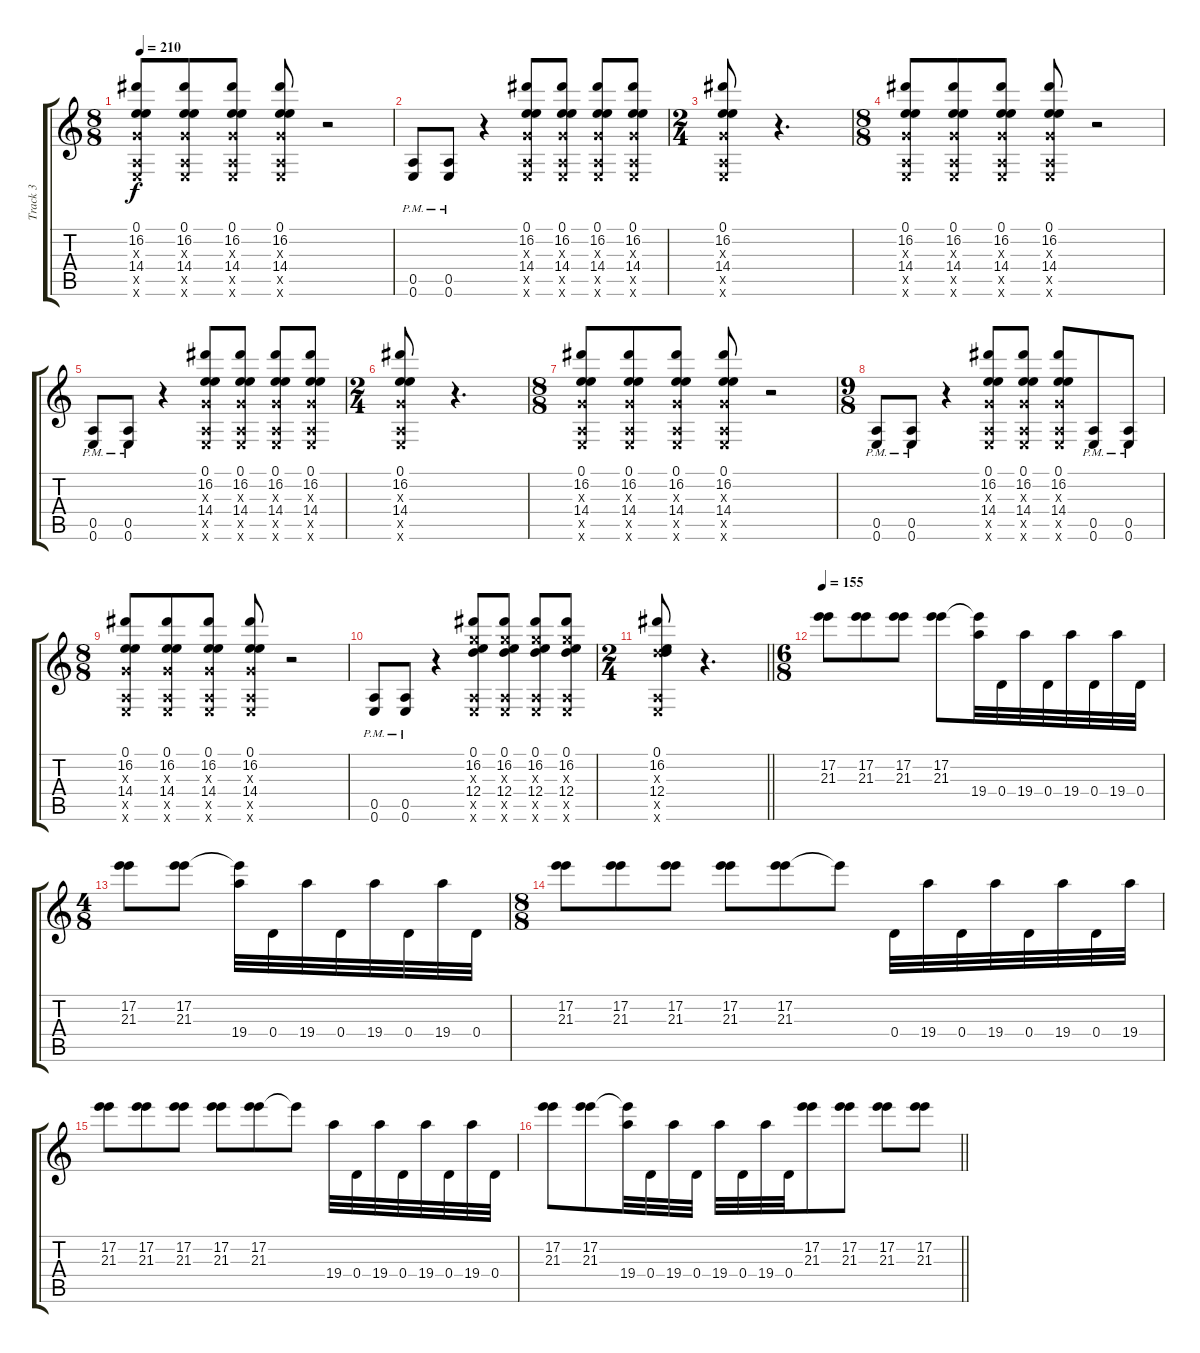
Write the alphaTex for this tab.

\track ("Track 3" "Track 3") {instrument distortionguitar}
\staff {score tabs}
\tuning (E4 B3 G3 D3 A2 E2) {hide}
\ts (8 8)
\tempo 210
\tempo 145
\tempo 210
\clef g2
\ks c
(0.1 16.2 0.3{x} 14.4 0.5{x} 0.6{x}).8{dy f instrument distortionguitar} (0.1 16.2 0.3{x} 14.4 0.5{x} 0.6{x}).8 (0.1 16.2 0.3{x} 14.4 0.5{x} 0.6{x}).8 (0.1 16.2 0.3{x} 14.4 0.5{x} 0.6{x}).8 r.2 |
(0.5{pm} 0.6{pm}).8 (0.5{pm} 0.6{pm}).8 r.4 (0.1 16.2 0.3{x} 14.4 0.5{x} 0.6{x}).8 (0.1 16.2 0.3{x} 14.4 0.5{x} 0.6{x}).8 (0.1 16.2 0.3{x} 14.4 0.5{x} 0.6{x}).8 (0.1 16.2 0.3{x} 14.4 0.5{x} 0.6{x}).8 |
\ts (2 4)
(0.1 16.2 0.3{x} 14.4 0.5{x} 0.6{x}).8 r.4{d} |
\ts (8 8)
(0.1 16.2 0.3{x} 14.4 0.5{x} 0.6{x}).8 (0.1 16.2 0.3{x} 14.4 0.5{x} 0.6{x}).8 (0.1 16.2 0.3{x} 14.4 0.5{x} 0.6{x}).8 (0.1 16.2 0.3{x} 14.4 0.5{x} 0.6{x}).8 r.2 |
(0.5{pm} 0.6{pm}).8 (0.5{pm} 0.6{pm}).8 r.4 (0.1 16.2 0.3{x} 14.4 0.5{x} 0.6{x}).8 (0.1 16.2 0.3{x} 14.4 0.5{x} 0.6{x}).8 (0.1 16.2 0.3{x} 14.4 0.5{x} 0.6{x}).8 (0.1 16.2 0.3{x} 14.4 0.5{x} 0.6{x}).8 |
\ts (2 4)
(0.1 16.2 0.3{x} 14.4 0.5{x} 0.6{x}).8 r.4{d} |
\ts (8 8)
(0.1 16.2 0.3{x} 14.4 0.5{x} 0.6{x}).8 (0.1 16.2 0.3{x} 14.4 0.5{x} 0.6{x}).8 (0.1 16.2 0.3{x} 14.4 0.5{x} 0.6{x}).8 (0.1 16.2 0.3{x} 14.4 0.5{x} 0.6{x}).8 r.2 |
\ts (9 8)
(0.5{pm} 0.6{pm}).8 (0.5{pm} 0.6{pm}).8 r.4 (0.1 16.2 0.3{x} 14.4 0.5{x} 0.6{x}).8 (0.1 16.2 0.3{x} 14.4 0.5{x} 0.6{x}).8 (0.1 16.2 0.3{x} 14.4 0.5{x} 0.6{x}).8 (0.5{pm} 0.6{pm}).8 (0.5{pm} 0.6{pm}).8 |
\ts (8 8)
(0.1 16.2 0.3{x} 14.4 0.5{x} 0.6{x}).8 (0.1 16.2 0.3{x} 14.4 0.5{x} 0.6{x}).8 (0.1 16.2 0.3{x} 14.4 0.5{x} 0.6{x}).8 (0.1 16.2 0.3{x} 14.4 0.5{x} 0.6{x}).8 r.2 |
(0.5{pm} 0.6{pm}).8 (0.5{pm} 0.6{pm}).8 r.4 (0.1 16.2 12.3{x} 12.4 0.5{x} 0.6{x}).8 (0.1 16.2 12.3{x} 12.4 0.5{x} 0.6{x}).8 (0.1 16.2 12.3{x} 12.4 0.5{x} 0.6{x}).8 (0.1 16.2 12.3{x} 12.4 0.5{x} 0.6{x}).8 |
\ts (2 4)
\barLineRight lightlight
(0.1 16.2 7.3{x} 12.4 0.5{x} 0.6{x}).8 r.4{d} |
\ts (6 8)
\tempo 155
(17.2 21.3).8 (17.2 21.3).8 (17.2 21.3).8 (17.2 21.3).8 (17.2{t} 19.4).32 0.4.32 19.4.32 0.4.32 19.4.32 0.4.32 19.4.32 0.4.32 |
\ts (4 8)
(17.2 21.3).8 (17.2 21.3).8 (17.2{t} 19.4).32 0.4.32 19.4.32 0.4.32 19.4.32 0.4.32 19.4.32 0.4.32 |
\ts (8 8)
(17.2 21.3).8 (17.2 21.3).8 (17.2 21.3).8 (17.2 21.3).8 (17.2 21.3).8 21.3{t}.8 0.4.32 19.4.32 0.4.32 19.4.32 0.4.32 19.4.32 0.4.32 19.4.32 |
(17.2 21.3).8 (17.2 21.3).8 (17.2 21.3).8 (17.2 21.3).8 (17.2 21.3).8 21.3{t}.8 19.4.32 0.4.32 19.4.32 0.4.32 19.4.32 0.4.32 19.4.32 0.4.32 |
\barLineRight lightlight
(17.2 21.3).8 (17.2 21.3).8 (21.3{t} 19.4).32 0.4.32 19.4.32 0.4.32 19.4.32 0.4.32 19.4.32 0.4.32 (17.2 21.3).8 (17.2 21.3).8 (17.2 21.3).8 (17.2 21.3).8
